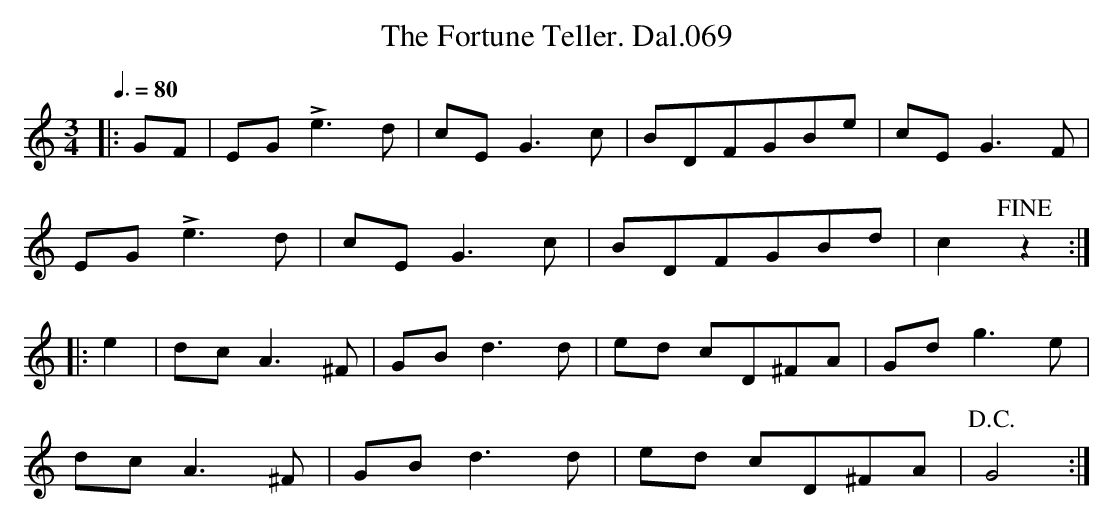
X:1
T:Fortune Teller. Dal.069, The
M:3/4
L:1/8
Q:3/8=80
K:C
|: GF | EG !>!e3 d | cE G3 c | BDFGBe | cE G3 F |
EG !>!e3 d | cE G3 c | BDFGBd | c2!fine! z2 :|
|:e2 | dc A3 ^F | GB d3 d | ed cD^FA | Gd g3 e |
dc A3 ^F | GB d3 d | ed cD^FA | !D.C.!G4 :|
